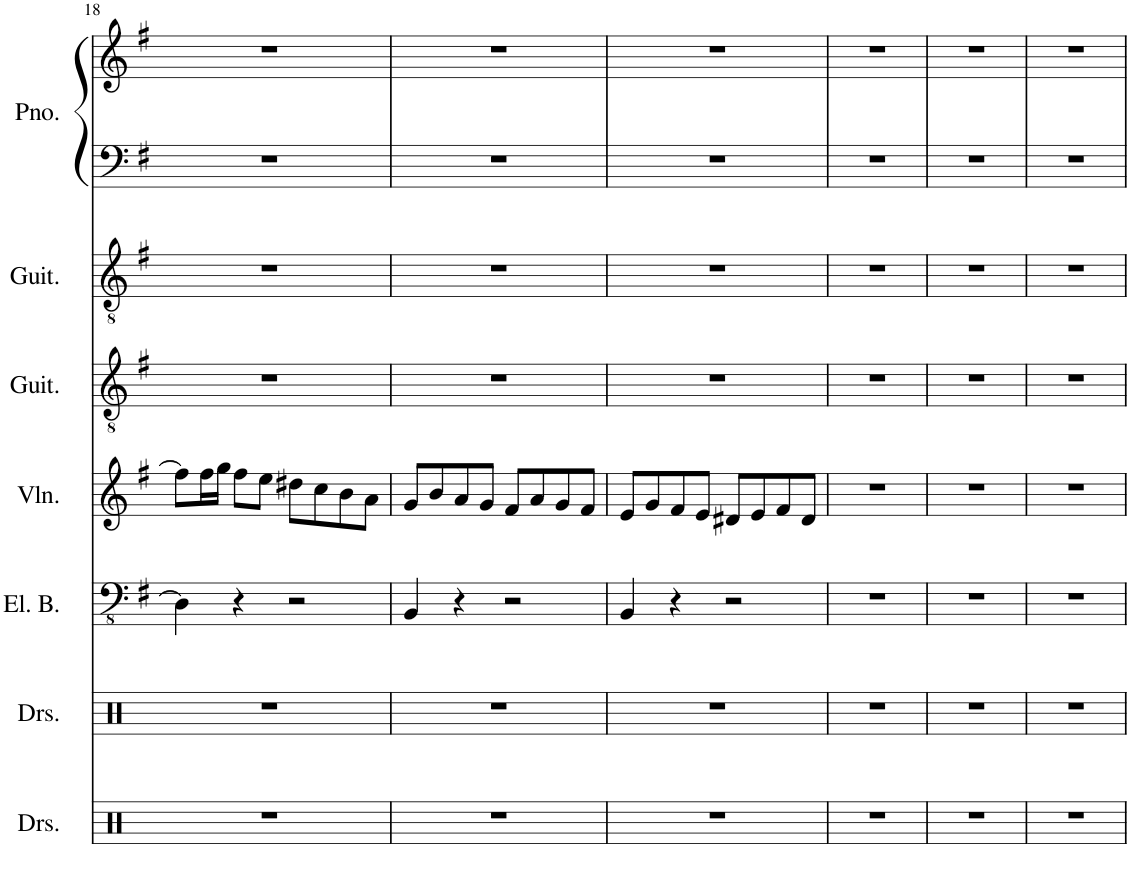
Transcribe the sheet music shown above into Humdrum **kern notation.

**kern	**kern	**kern	**kern	**kern	**kern	**kern	**kern
*part7	*part6	*part5	*part4	*part3	*part2	*part1	*part1
*staff8	*staff7	*staff6	*staff5	*staff4	*staff3	*staff2	*staff1
*I"Drumset	*I"Drumset	*I"Electric Bass	*I"Violin	*I"Classical Guitar	*I"Classical Guitar	*I"Piano	*
*I'Drs.	*I'Drs.	*I'El. B.	*I'Vln.	*I'Guit.	*I'Guit.	*I'Pno.	*
!!LO:PB:g=z
*clefX	*clefX	*clefFv4	*clefG2	*clefGv2	*clefGv2	*clefF4	*clefG2
*k[]	*k[]	*k[f#]	*k[f#]	*k[f#]	*k[f#]	*k[f#]	*k[f#]
*M4/4	*M4/4	*M4/4	*M4/4	*M4/4	*M4/4	*M4/4	*M4/4
=18	=18	=18	=18	=18	=18	=18	=18
1r	1r	4DD#\]	8ff#\L]	1r	1r	1r	1r
.	.	.	16ff#\L	.	.	.	.
.	.	.	16gg\JJ	.	.	.	.
.	.	4r	8ff#\L	.	.	.	.
.	.	.	8ee\J	.	.	.	.
.	.	2r	8dd#X\L	.	.	.	.
.	.	.	8cc\	.	.	.	.
.	.	.	8b\	.	.	.	.
.	.	.	8a\J	.	.	.	.
=19	=19	=19	=19	=19	=19	=19	=19
1r	1r	4BBB/	8g/L	1r	1r	1r	1r
.	.	.	8b/	.	.	.	.
.	.	4r	8a/	.	.	.	.
.	.	.	8g/J	.	.	.	.
.	.	2r	8f#/L	.	.	.	.
.	.	.	8a/	.	.	.	.
.	.	.	8g/	.	.	.	.
.	.	.	8f#/J	.	.	.	.
=20	=20	=20	=20	=20	=20	=20	=20
1r	1r	4BBB/	8e/L	1r	1r	1r	1r
.	.	.	8g/	.	.	.	.
.	.	4r	8f#/	.	.	.	.
.	.	.	8e/J	.	.	.	.
.	.	2r	8d#X/L	.	.	.	.
.	.	.	8e/	.	.	.	.
.	.	.	8f#/	.	.	.	.
.	.	.	8d#/J	.	.	.	.
=21	=21	=21	=21	=21	=21	=21	=21
1r	1r	1r	1r	1r	1r	1r	1r
=22	=22	=22	=22	=22	=22	=22	=22
1r	1r	1r	1r	1r	1r	1r	1r
=23	=23	=23	=23	=23	=23	=23	=23
1r	1r	1r	1r	1r	1r	1r	1r
=	=	=	=	=	=	=	=
*-	*-	*-	*-	*-	*-	*-	*-
